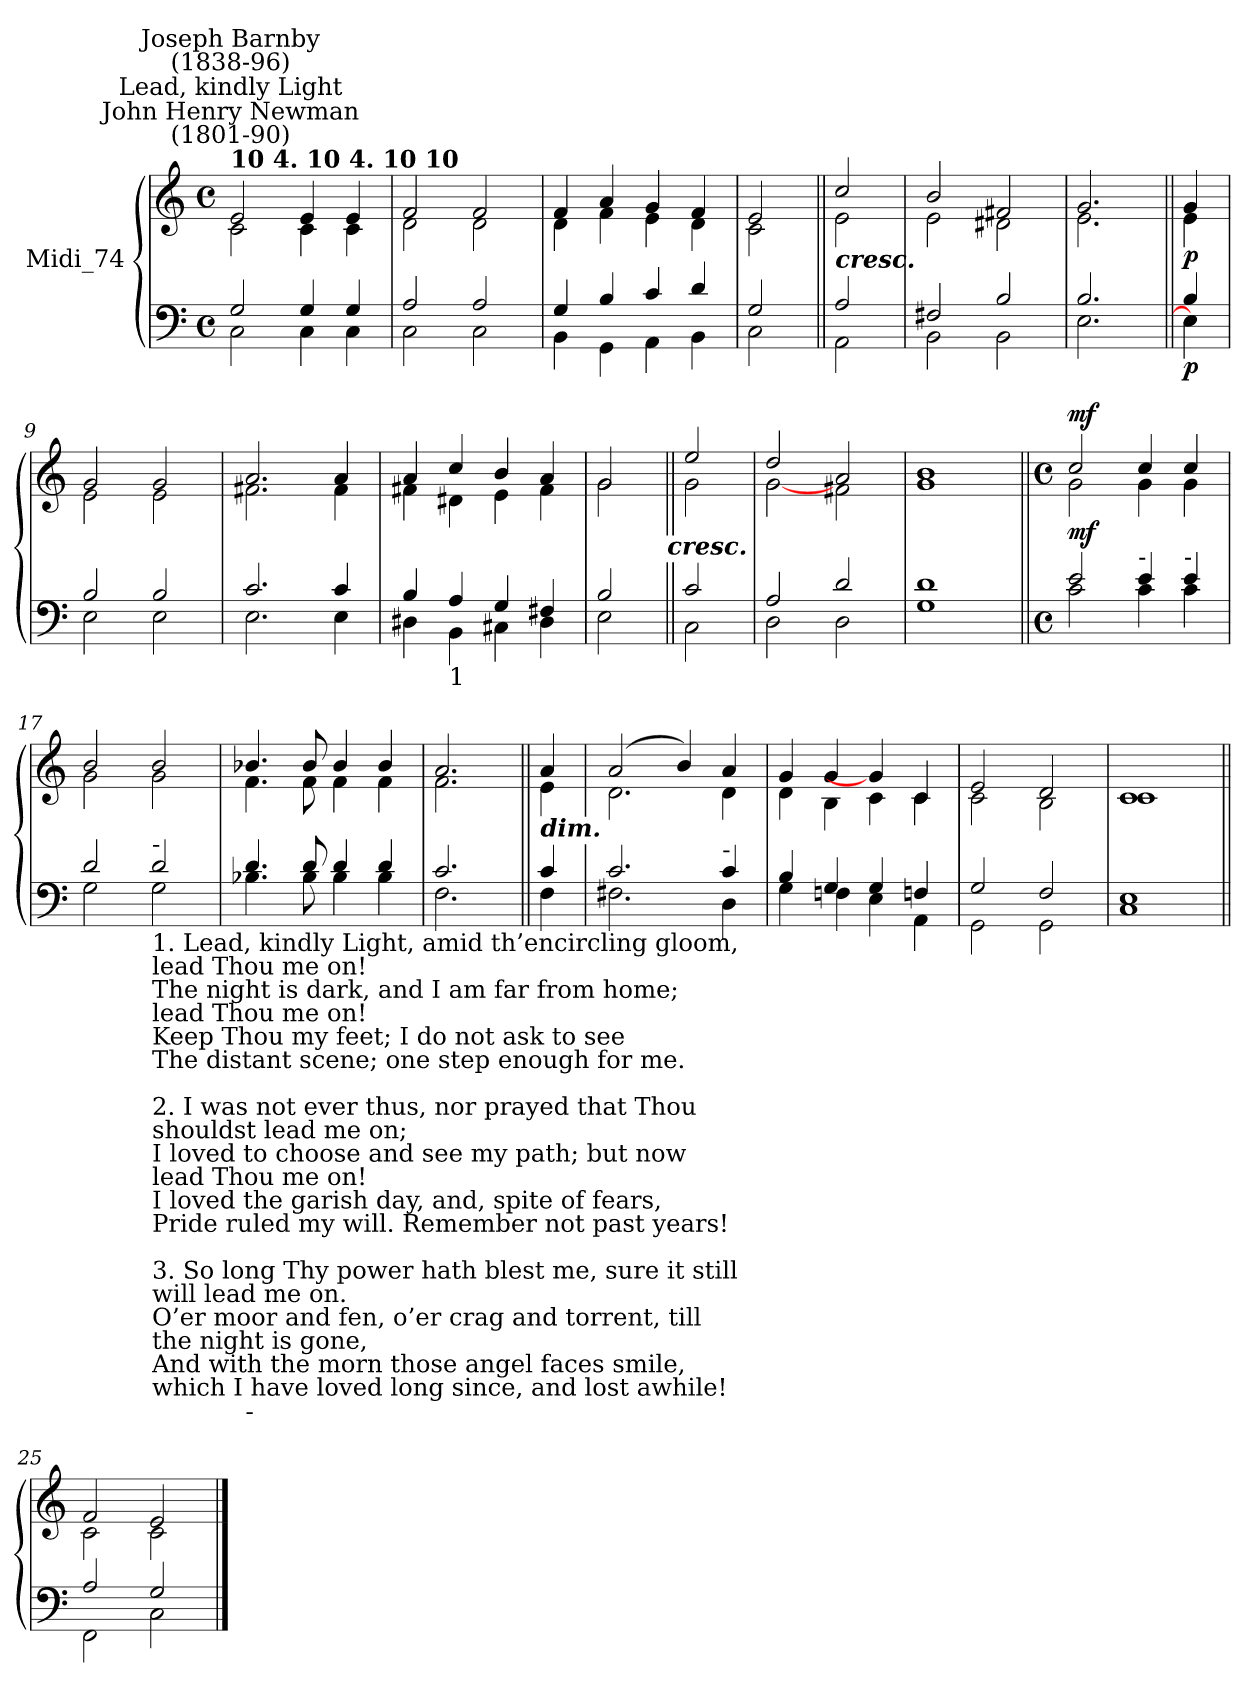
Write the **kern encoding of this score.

**kern	**dynam	**kern	**dynam
*part2	*part2	*part1	*part1
*staff2	*staff2	*staff1	*staff1
*I"Midi_74	*	*I"Midi_74	*
*clefF4	*	*clefG2	*
*k[]	*	*k[]	*
*C:	*	*C:	*
*M4/4	*	*M4/4	*
*met(c)	*	*met(c)	*
=1	=1	=1	=1
*^	*	*^	*
!	!	!	!LO:TX:a:B:t=10 4. 10 4. 10 10	!	!
!	!	!	!LO:TX:a:cj:t=John Henry Newman\n(1801-90)	!	!
!	!	!	!LO:TX:a:cj:t=Lead, kindly Light	!	!
!	!	!	!LO:TX:a:cj:t=Joseph Barnby\n(1838-96)	!	!
2G/	2C\	.	2e/	2c\	.
4G/	4C\	.	4e/	4c\	.
4G/	4C\	.	4e/	4c\	.
=2	=2	=2	=2	=2	=2
2A/	2C\	.	2f/	2d\	.
2A/	2C\	.	2f/	2d\	.
=3	=3	=3	=3	=3	=3
4G/	4BB\	.	4f/	4d\	.
4B/	4GG\	.	4a/	4f\	.
4c/	4AA\	.	4g/	4e\	.
4d/	4BB\	.	4f/	4d\	.
=4	=4	=4	=4	=4	=4
2G/	2C\	.	2e/	2c\	.
=5||	=5||	=5||	=5||	=5||	=5||
!LO:TX:a:Bi:t=cresc.	!	!	!	!	!
2A/	2AA\	.	2cc/	2e\	.
=6	=6	=6	=6	=6	=6
2F#X/	2BB\	.	2b/	2e\	.
2B/	2BB\	.	2f#X/	2d#X\	.
=7	=7	=7	=7	=7	=7
2.B/	2.E\	.	2.g/	2.e\	.
=8||	=8||	=8||	=8||	=8||	=8||
!	!	!LO:DY:b	!	!	!LO:DY:b
4B/	4E\]	p	4g/	4e\	p
=9	=9	=9	=9	=9	=9
2B/	2E\	.	2g/	2e\	.
2B/	2E\	.	2g/	2e\	.
=10	=10	=10	=10	=10	=10
2.c/	2.E\	.	2.a/	2.f#X\	.
4c/	4E\	.	4a/	4f#\	.
=11	=11	=11	=11	=11	=11
4B/	4D#X\	.	4a/	4f#X\	.
!LO:TX:b:t=1	!	!	!	!	!
4A/	4BB\	.	4cc/	4d#X\	.
4G/	4C#X\	.	4b/	4e\	.
4F#X/	4D#\	.	4a/	4f#\	.
=12	=12	=12	=12	=12	=12
2B/	2E\	.	2g/	2g\	.
!	!LO:TX:a:Bi:t=cresc.	!	!	!	!
=13||	=13||	=13||	=13||	=13||	=13||
2c/	2C\	.	2ee/	2g\	.
=14	=14	=14	=14	=14	=14
2A/	2D\	.	2dd/	[2g\	.
2d/	2D\	.	2a/	2f#X\	.
=15	=15	=15	=15	=15	=15
1d/	1G\	.	1b/	1g\	.
!!LO:LB:g=z	!!
=16||	=16||	=16||	=16||	=16||	=16||
*M4/4	*	*	*M4/4	*	*
*met(c)	*	*	*met(c)	*	*
!	!	!LO:DY:a	!	!	!LO:DY:a
2e/	2c\	mf	2cc/	2g\	mf
!LO:TX:a:t=-	!	!	!	!	!
4e/	4c\	.	4cc/	4g\	.
!LO:TX:a:t=-	!	!	!	!	!
4e/	4c\	.	4cc/	4g\	.
=17	=17	=17	=17	=17	=17
2d/	2G\	.	2b/	2g\	.
!LO:TX:a:t=-	!	!	!	!	!
!LO:TX:b:t=1. Lead, kindly Light, amid th’encircling gloom,\nlead Thou me on!\nThe night is dark, and I am far from home;\nlead Thou me on!\nKeep Thou my feet; I do not ask to see\nThe distant scene; one step enough for me.\n\n2. I was not ever thus, nor prayed that Thou\nshouldst lead me on;\nI loved to choose and see my path; but now\nlead Thou me on!\nI loved the garish day, and, spite of fears,\nPride ruled my will. Remember not past years!\n\n3. So long Thy power hath blest me, sure it still\nwill lead me on.\nO’er moor and fen, o’er crag and torrent, till\nthe night is gone,\nAnd with the morn those angel faces smile,\nwhich I have loved long since, and lost awhile!	!	!	!	!	!
2d/	2G\	.	2b/	2g\	.
=18	=18	=18	=18	=18	=18
!LO:TX:b:t=-	!	!	!	!	!
4.d/	4.B-X\	.	4.b-X/	4.f\	.
8d/	8B-\	.	8b-/	8f\	.
4d/	4B-\	.	4b-/	4f\	.
4d/	4B-\	.	4b-/	4f\	.
=19	=19	=19	=19	=19	=19
2.c/	2.F\	.	2.a/	2.f\	.
=20||	=20||	=20||	=20||	=20||	=20||
!LO:TX:a:Bi:t=dim.	!	!	!	!	!
4c/	4F\	.	4a/	4e\	.
=21	=21	=21	=21	=21	=21
2.c/	2.F#X\	.	(>2a/	2.d\	.
.	.	.	4b/)	.	.
!LO:TX:a:t=-	!	!	!	!	!
4c/	4D\	.	4a/	4d\	.
=22	=22	=22	=22	=22	=22
4B/	4G\	.	4g/	4d\	.
4G/	4Fn\	.	4g/	4B\	.
4G/	4E\	.	4g/]	4c\	.
4Fn/	4AA\	.	4c/	4c\	.
=23	=23	=23	=23	=23	=23
2G/	2GG\	.	2e/	2c\	.
2F/	2GG\	.	2d/	2B\	.
=24	=24	=24	=24	=24	=24
1E/	1C\	.	1c/	1c\	.
=25||	=25||	=25||	=25||	=25||	=25||
2A/	2FF\	.	2f/	2c\	.
2G/	2C\	.	2e/	2c\	.
*v	*v	*	*	*	*
*	*	*v	*v	*
==	==	==	==
*-	*-	*-	*-
